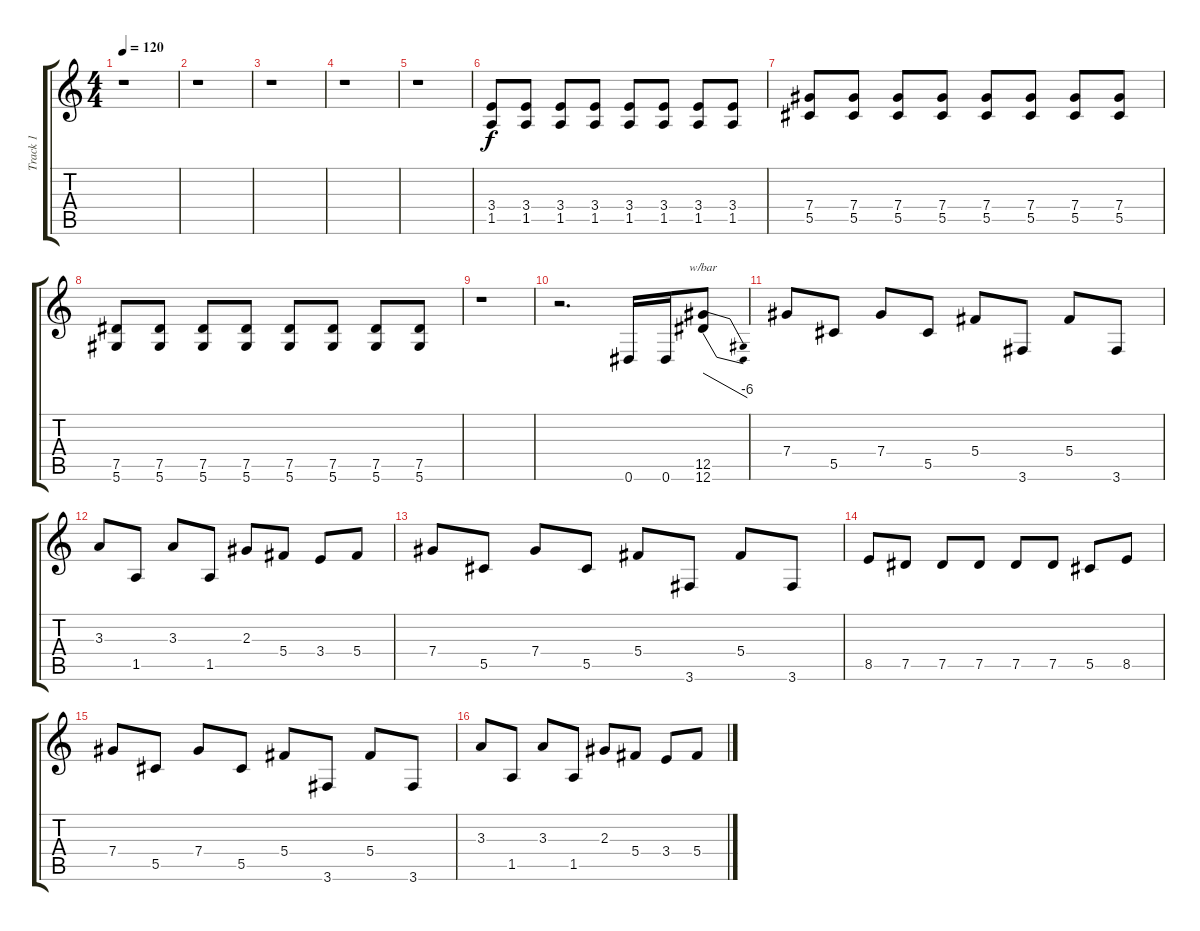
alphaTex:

\track ("Track 1" "Track 1") {instrument overdrivenguitar}
\staff {score tabs}
\tuning (Eb4 Bb3 Gb3 Db3 Ab2 Eb2) {hide}
\ts (4 4)
\tempo 120
\clef g2
\ks c
r.1{dy f} |
r.1 |
r.1 |
r.1 |
r.1 |
(3.4 1.5).8 (3.4 1.5).8 (3.4 1.5).8 (3.4 1.5).8 (3.4 1.5).8 (3.4 1.5).8 (3.4 1.5).8 (3.4 1.5).8 |
(7.4 5.5).8 (7.4 5.5).8 (7.4 5.5).8 (7.4 5.5).8 (7.4 5.5).8 (7.4 5.5).8 (7.4 5.5).8 (7.4 5.5).8 |
(7.5 5.6).8 (7.5 5.6).8 (7.5 5.6).8 (7.5 5.6).8 (7.5 5.6).8 (7.5 5.6).8 (7.5 5.6).8 (7.5 5.6).8 |
r.1 |
r.2{d} 0.6.16 0.6.16 (12.5 12.6).8{tbe (dive default 0 0 60 -24)} |
7.4.8 5.5.8 7.4.8 5.5.8 5.4.8 3.6.8 5.4.8 3.6.8 |
3.3.8 1.5.8 3.3.8 1.5.8 2.3.8 5.4.8 3.4.8 5.4.8 |
7.4.8 5.5.8 7.4.8 5.5.8 5.4.8 3.6.8 5.4.8 3.6.8 |
8.5.8 7.5.8 7.5.8 7.5.8 7.5.8 7.5.8 5.5.8 8.5.8 |
7.4.8 5.5.8 7.4.8 5.5.8 5.4.8 3.6.8 5.4.8 3.6.8 |
3.3.8 1.5.8 3.3.8 1.5.8 2.3.8 5.4.8 3.4.8 5.4.8
